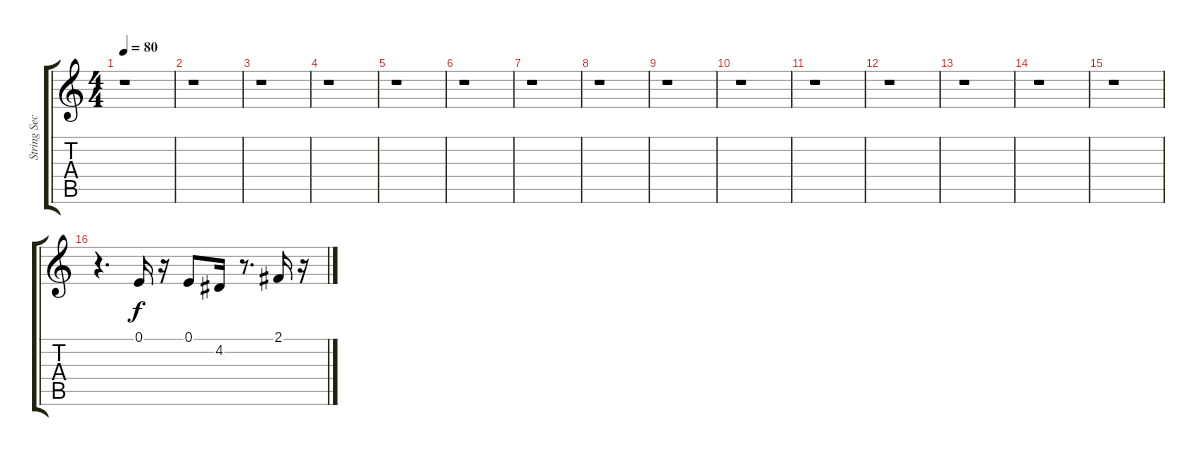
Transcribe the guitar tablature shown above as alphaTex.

\track ("String Section Backup" "String Sec") {instrument accordion}
\staff {score tabs}
\tuning (E4 B3 G3 D3 A2 E2) {hide}
\ts (4 4)
\tempo 80
\clef g2
\ks c
r.1{dy f instrument accordion} |
r.1 |
r.1 |
r.1 |
r.1 |
r.1 |
r.1 |
r.1 |
r.1 |
r.1 |
r.1 |
r.1 |
r.1 |
r.1 |
r.1 |
r.4{d} 0.1.16 r.16 0.1.8 4.2.16 r.8{d} 2.1.16 r.16
